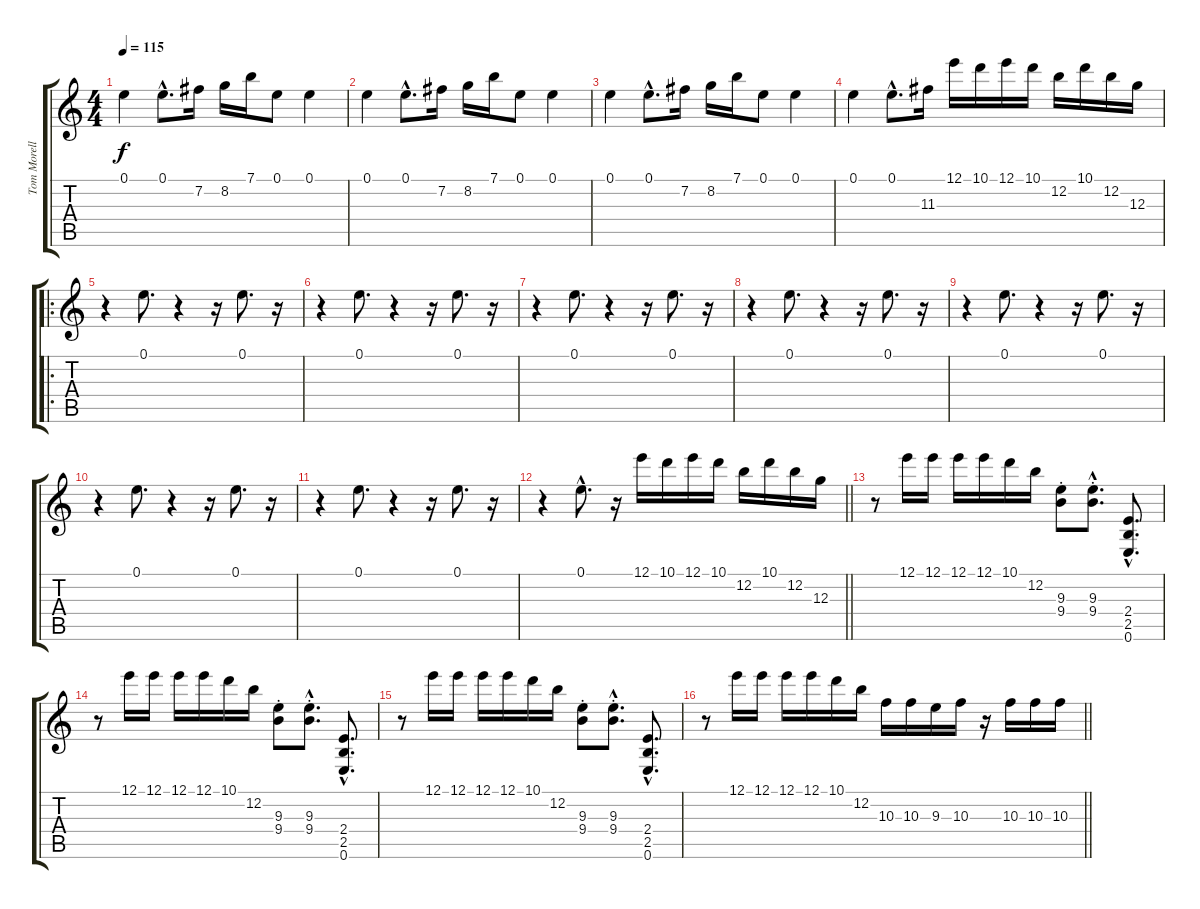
\track ("Tom Morello" "Tom Morell") {instrument distortionguitar}
\staff {score tabs}
\tuning (E4 B3 G3 D3 A2 E2) {hide}
\ts (4 4)
\tempo 115
\clef g2
\ks c
0.1.4{dy f} 0.1{hac}.8{d} 7.2.16 8.2.16 7.1.16 0.1.8 0.1.4 |
0.1.4 0.1{hac}.8{d} 7.2.16 8.2.16 7.1.16 0.1.8 0.1.4 |
0.1.4 0.1{hac}.8{d} 7.2.16 8.2.16 7.1.16 0.1.8 0.1.4 |
0.1.4 0.1{hac}.8{d} 11.3.16 12.1.16 10.1.16 12.1.16 10.1.16 12.2.16 10.1.16 12.2.16 12.3.16 |
\ro
r.4 0.1.8{d} r.4 r.16 0.1.8{d} r.16 |
r.4 0.1.8{d} r.4 r.16 0.1.8{d} r.16 |
r.4 0.1.8{d} r.4 r.16 0.1.8{d} r.16 |
r.4 0.1.8{d} r.4 r.16 0.1.8{d} r.16 |
r.4 0.1.8{d} r.4 r.16 0.1.8{d} r.16 |
r.4 0.1.8{d} r.4 r.16 0.1.8{d} r.16 |
r.4 0.1.8{d} r.4 r.16 0.1.8{d} r.16 |
\barLineRight lightlight
r.4 0.1{hac}.8{d} r.16 12.1.16 10.1.16 12.1.16 10.1.16 12.2.16 10.1.16 12.2.16 12.3.16 |
r.8 12.1.16 12.1.16 12.1.16 12.1.16 10.1.16 12.2.16 (9.3{st} 9.4{st}).8 (9.3{hac st} 9.4{hac st}).8{d} (2.4{hac} 2.5{hac} 0.6{hac}).8{d} |
r.8 12.1.16 12.1.16 12.1.16 12.1.16 10.1.16 12.2.16 (9.3{st} 9.4{st}).8 (9.3{hac st} 9.4{hac st}).8{d} (2.4{hac} 2.5{hac} 0.6{hac}).8{d} |
r.8 12.1.16 12.1.16 12.1.16 12.1.16 10.1.16 12.2.16 (9.3{st} 9.4{st}).8 (9.3{hac st} 9.4{hac st}).8{d} (2.4{hac} 2.5{hac} 0.6{hac}).8{d} |
\barLineRight lightlight
r.8 12.1.16 12.1.16 12.1.16 12.1.16 10.1.16 12.2.16 10.3.16 10.3.16 9.3.16 10.3.16 r.16 10.3.16 10.3.16 10.3.16
